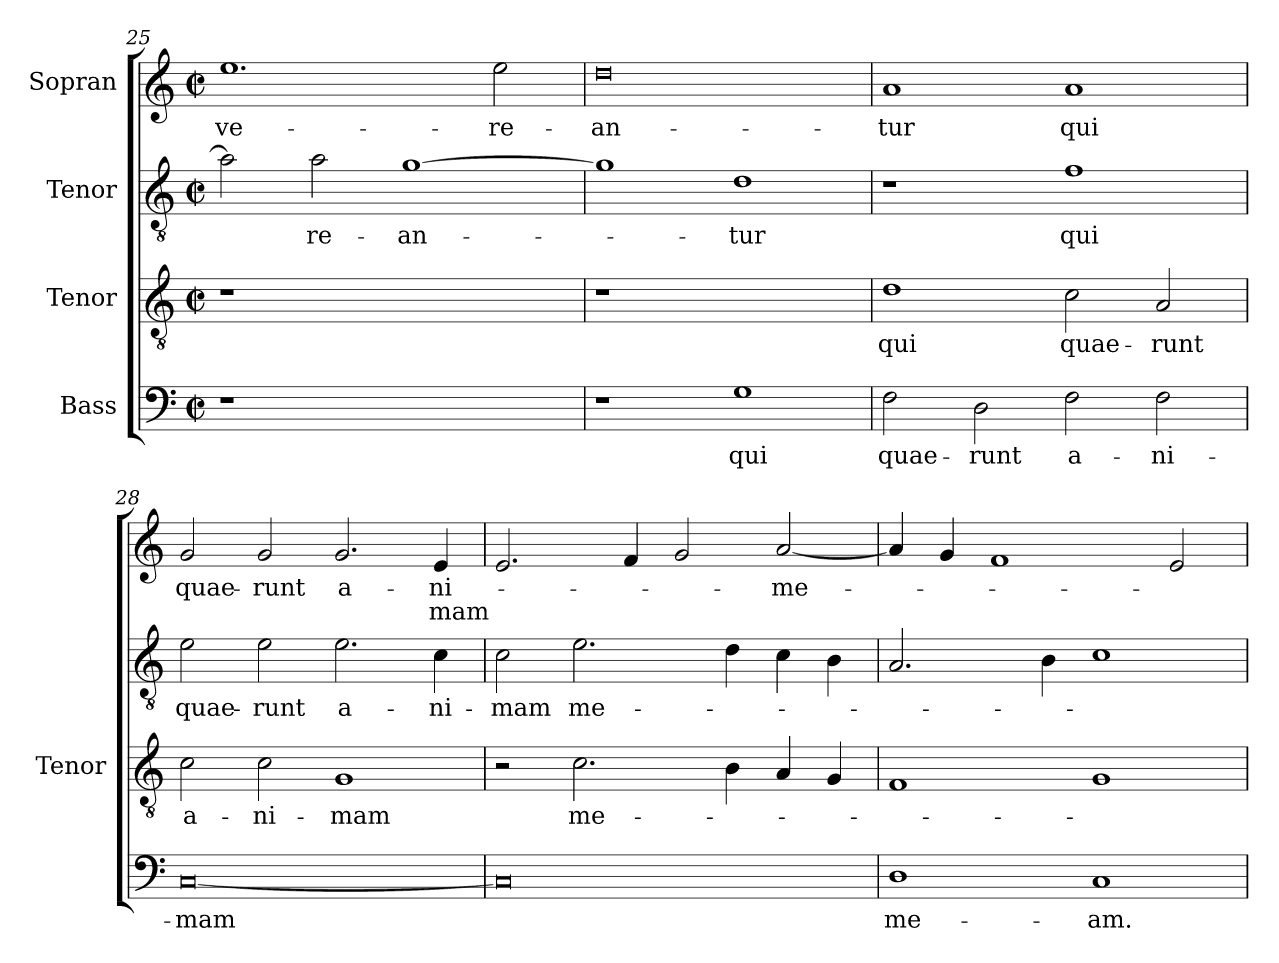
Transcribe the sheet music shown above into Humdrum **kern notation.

**kern	**text	**kern	**text	**kern	**text	**kern	**text	**text
*part4	*part4	*part3	*part3	*part2	*part2	*part1	*part1	*part1
*staff4	*staff4	*staff3	*staff3	*staff2	*staff2	*staff1	*staff1	*staff1
*I"Bass	*	*I"Tenor	*	*I"Tenor	*	*I"Sopran	*	*
*	*	*I'Tenor	*	*	*	*	*	*
*clefF4	*	*clefGv2	*	*clefGv2	*	*clefG2	*	*
*	*	*ITrd7c12	*	*ITrd7c12	*	*	*	*
*k[]	*	*k[]	*	*k[]	*	*k[]	*	*
*M2/2	*	*M2/2	*	*M2/2	*	*M2/2	*	*
*met(c|)	*	*met(c|)	*	*met(c|)	*	*met(c|)	*	*
=25	=25	=25	=25	=25	=25	=25	=25	=25
!LO:N:vis=1	!	!LO:N:vis=1	!	!	!	!	!	!
!	!	!	!	!	!	!	!LO:LY:b:color=#000000	!
1r	.	1r	.	2Ai\]	.	1.eei	-ve-	.
!	!	!	!	!	!LO:LY:b:color=#000000	!	!	!
.	.	.	.	2Ai\	-re-	.	.	.
!	!	!	!	!	!LO:LY:b:color=#000000	!	!	!
1ryy	.	1ryy	.	[>1Gi	-an-	.	.	.
!	!	!	!	!	!	!	!LO:LY:b:color=#000000	!
.	.	.	.	.	.	2eei\	-re-	.
=26	=26	=26	=26	=26	=26	=26	=26	=26
!	!	!LO:N:vis=1	!	!	!	!	!	!
!	!	!	!	!	!	!	!LO:LY:b:color=#000000	!
1r	.	1r	.	1Gi]	.	0ddi	-an-	.
!	!LO:LY:b:color=#000000	!	!	!	!	!	!	!
!	!	!	!	!	!LO:LY:b:color=#000000	!	!	!
1Gi	qui	1ryy	.	1Di	-tur	.	.	.
=27	=27	=27	=27	=27	=27	=27	=27	=27
!	!LO:LY:b:color=#000000	!	!	!	!	!	!	!
!	!	!	!LO:LY:b:color=#000000	!	!	!	!	!
!	!	!	!	!	!	!	!LO:LY:b:color=#000000	!
2Fi\	quae-	1Di	qui	1r	.	1ai	-tur	.
!	!LO:LY:b:color=#000000	!	!	!	!	!	!	!
2Di\	-runt	.	.	.	.	.	.	.
!	!LO:LY:b:color=#000000	!	!	!	!	!	!	!
!	!	!	!LO:LY:b:color=#000000	!	!	!	!	!
!	!	!	!	!	!LO:LY:b:color=#000000	!	!	!
!	!	!	!	!	!	!	!LO:LY:b:color=#000000	!
2Fi\	a-	2Ci\	quae-	1Fi	qui	1ai	qui	.
!	!LO:LY:b:color=#000000	!	!	!	!	!	!	!
!	!	!	!LO:LY:b:color=#000000	!	!	!	!	!
2Fi\	-ni-	2AAi/	-runt	.	.	.	.	.
!!LO:LB:g=z
=28	=28	=28	=28	=28	=28	=28	=28	=28
!	!LO:LY:b:color=#000000	!	!	!	!	!	!	!
!	!	!	!LO:LY:b:color=#000000	!	!	!	!	!
!	!	!	!	!	!LO:LY:b:color=#000000	!	!	!
!	!	!	!	!	!	!	!LO:LY:b:color=#000000	!
[<0Ci	-mam	2Ci\	a-	2Ei\	quae-	2gi/	quae-	.
!	!	!	!LO:LY:b:color=#000000	!	!	!	!	!
!	!	!	!	!	!LO:LY:b:color=#000000	!	!	!
!	!	!	!	!	!	!	!LO:LY:b:color=#000000	!
.	.	2Ci\	-ni-	2Ei\	-runt	2gi/	-runt	.
!	!	!	!LO:LY:b:color=#000000	!	!	!	!	!
!	!	!	!	!	!LO:LY:b:color=#000000	!	!	!
!	!	!	!	!	!	!	!LO:LY:b:color=#000000	!
.	.	1GGi	-mam	2.Ei\	a-	2.gi/	a-	.
!	!	!	!	!	!LO:LY:b:color=#000000	!	!	!
!	!	!	!	!	!	!	!LO:LY:b:color=#000000	!LO:LY:b:color=#000000
.	.	.	.	4Ci\	-ni-	4ei/	-ni-	-mam
=29	=29	=29	=29	=29	=29	=29	=29	=29
!	!	!	!	!	!LO:LY:b:color=#000000	!	!	!
0Ci]	.	2r	.	2Ci\	-mam	2.ei/	.	.
!	!	!	!LO:LY:b:color=#000000	!	!	!	!	!
!	!	!	!	!	!LO:LY:b:color=#000000	!	!	!
.	.	2.Ci\	me-	2.Ei\	me-	.	.	.
.	.	.	.	.	.	4fi/	.	.
.	.	.	.	.	.	2gi/	.	.
.	.	4BBi\	.	4Di\	.	.	.	.
!	!	!	!	!	!	!	!LO:LY:b:color=#000000	!
.	.	4AAi/	.	4Ci\	.	[<2ai/	me-	.
.	.	4GGi/	.	4BBi\	.	.	.	.
=30	=30	=30	=30	=30	=30	=30	=30	=30
!	!LO:LY:b:color=#000000	!	!	!	!	!	!	!
1Di	me-	1FFi	.	2.AAi/	.	4ai/]	.	.
.	.	.	.	.	.	4gi/	.	.
.	.	.	.	.	.	1fi	.	.
.	.	.	.	4BBi\	.	.	.	.
!	!LO:LY:b:color=#000000	!	!	!	!	!	!	!
1Ci	-am.	1GGi	.	1Ci	.	.	.	.
.	.	.	.	.	.	2ei/	.	.
=	=	=	=	=	=	=	=	=
*-	*-	*-	*-	*-	*-	*-	*-	*-
